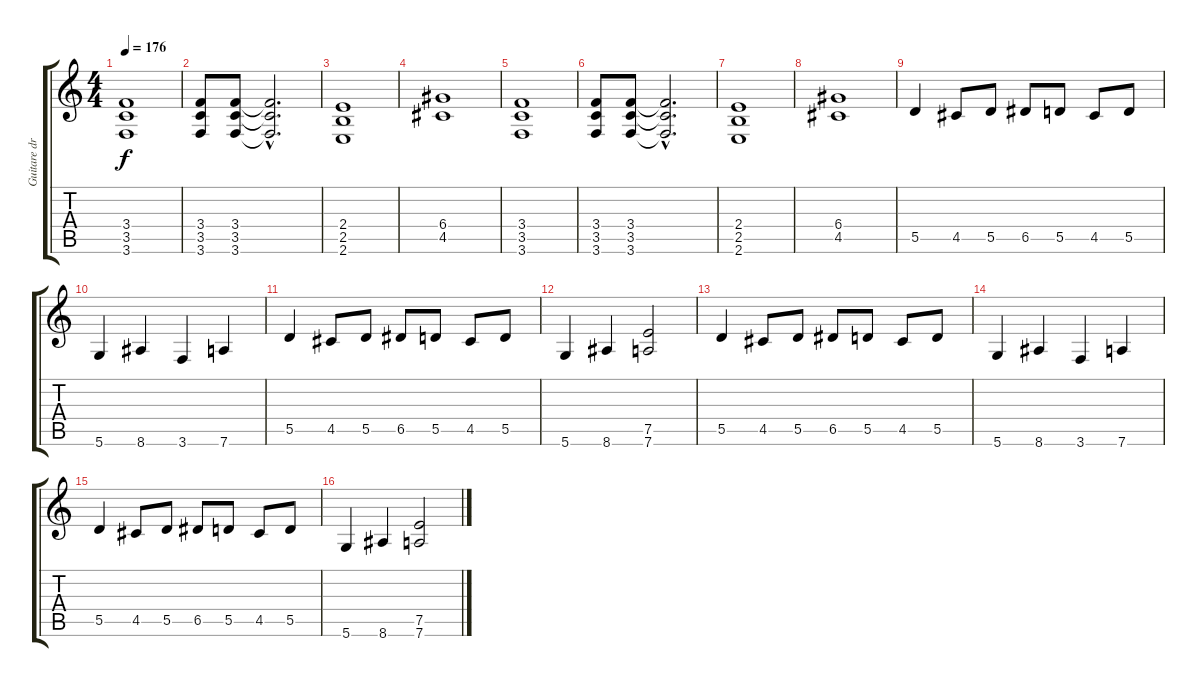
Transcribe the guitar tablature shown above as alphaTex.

\track ("Guitare droite" "Guitare dr") {instrument distortionguitar}
\staff {score tabs}
\tuning (E4 B3 G3 D3 A2 D2) {hide}
\ts (4 4)
\tempo 176
\clef g2
\ks c
(3.4 3.5 3.6).1{dy f} |
(3.4 3.5 3.6).8 (3.4 3.5 3.6).8 (3.4{hac t} 3.5{hac t} 3.6{hac t}).2{d} |
(2.4 2.5 2.6).1 |
(6.4 4.5).1 |
(3.4 3.5 3.6).1 |
(3.4 3.5 3.6).8 (3.4 3.5 3.6).8 (3.4{hac t} 3.5{hac t} 3.6{hac t}).2{d} |
(2.4 2.5 2.6).1 |
(6.4 4.5).1 |
5.5.4 4.5.8 5.5.8 6.5.8 5.5.8 4.5.8 5.5.8 |
5.6.4 8.6.4 3.6.4 7.6.4 |
5.5.4 4.5.8 5.5.8 6.5.8 5.5.8 4.5.8 5.5.8 |
5.6.4 8.6.4 (7.5 7.6).2 |
5.5.4 4.5.8 5.5.8 6.5.8 5.5.8 4.5.8 5.5.8 |
5.6.4 8.6.4 3.6.4 7.6.4 |
5.5.4 4.5.8 5.5.8 6.5.8 5.5.8 4.5.8 5.5.8 |
5.6.4 8.6.4 (7.5 7.6).2
